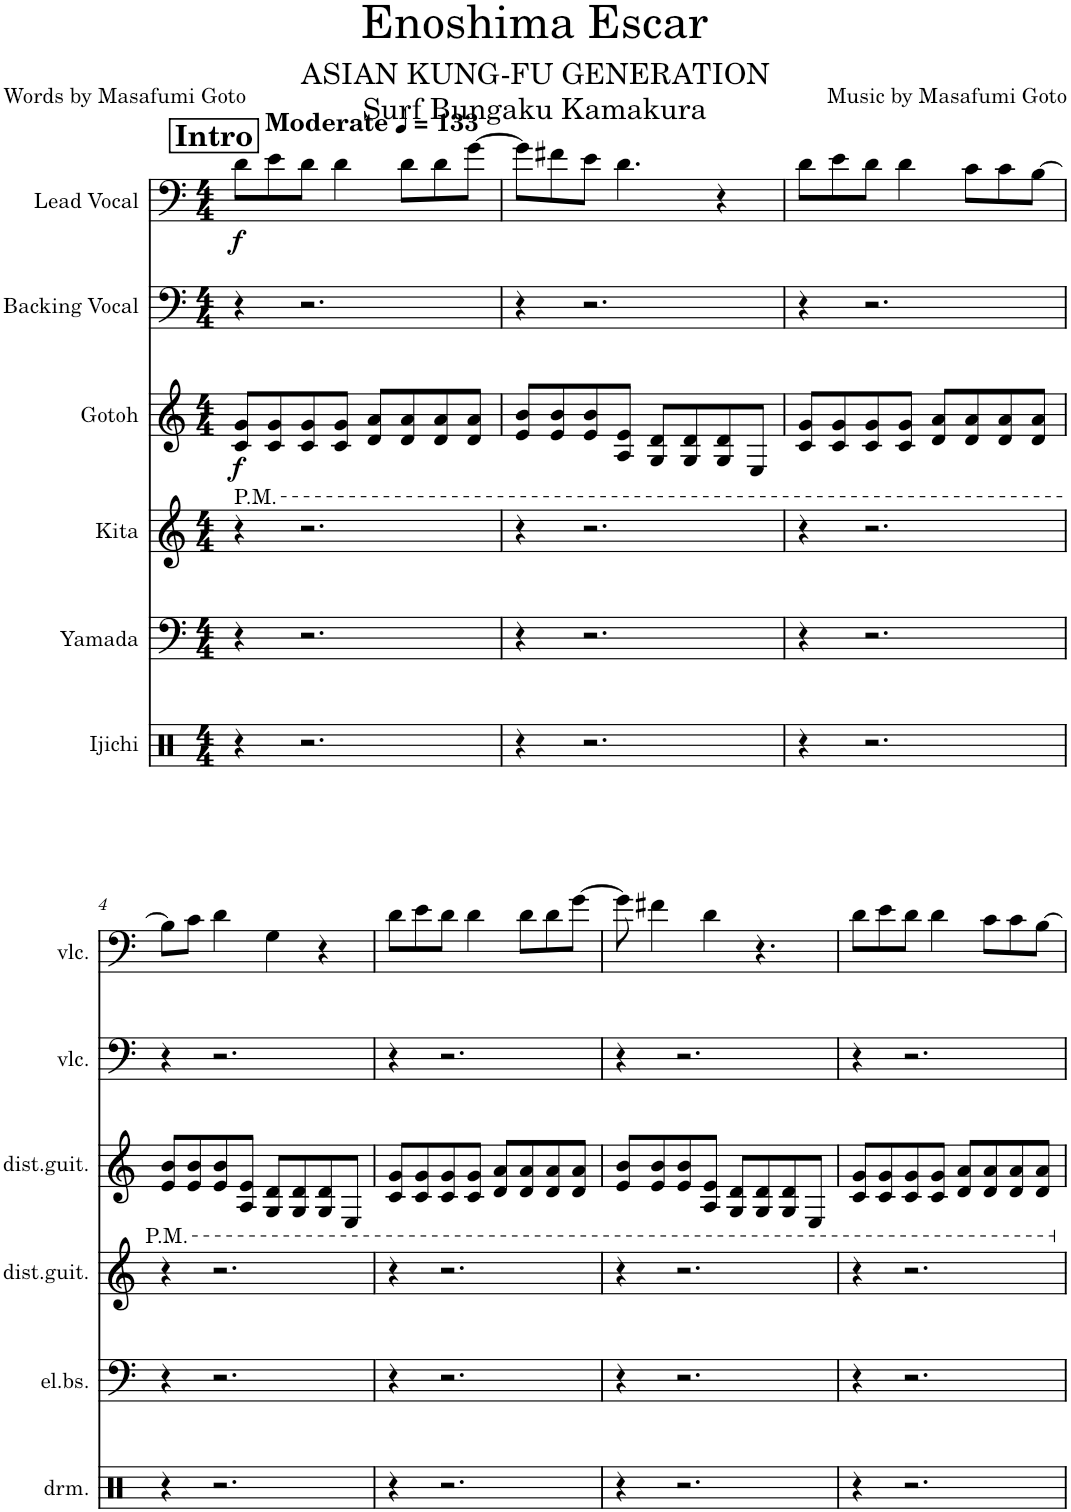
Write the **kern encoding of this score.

**kern	**kern	**kern	**kern	**dynam	**kern	**kern	**dynam
*part6	*part5	*part4	*part3	*part3	*part2	*part1	*part1
*staff6	*staff5	*staff4	*staff3	*staff3	*staff2	*staff1	*staff1
*I"Ijichi	*I"Yamada	*I"Kita	*I"Gotoh	*	*I"Backing Vocal	*I"Lead Vocal	*
*clefX	*clefF4	*clefG2	*clefG2	*	*clefF4	*clefF4	*
*	*Trd7c12	*Trd7c12	*Trd7c12	*	*	*	*
*k[]	*k[]	*k[]	*k[]	*	*k[]	*k[]	*
*M4/4	*M4/4	*M4/4	*M4/4	*	*M4/4	*M4/4	*
*MM133	*MM133	*MM133	*MM133	*	*MM133	*MM133	*
!!LO:REH:place=s1:a:B:cj:fs=14:t=Intro
=1	=1	=1	=1	=1	=1	=1	=1
!	!	!	!	!	!	!LO:TX:a:B:t=Moderate	!
!	!	!	!LO:TX:b:t=P.M.	!	!	!	!
!	!	!	!	!LO:DY:b	!	!	!LO:DY:b
4r	4r	4r	8c/ 8g/L	f	4r	8d\L	f
.	.	.	8c/ 8g/	.	.	8e\	.
2.r	2.r	2.r	8c/ 8g/	.	2.r	8d\J	.
.	.	.	8c/ 8g/J	.	.	4d\	.
.	.	.	8d/ 8a/L	.	.	.	.
.	.	.	8d/ 8a/	.	.	8d\L	.
.	.	.	8d/ 8a/	.	.	8d\	.
.	.	.	8d/ 8a/J	.	.	[8g\J	.
=2	=2	=2	=2	=2	=2	=2	=2
4r	4r	4r	8e/ 8b/L	.	4r	8g\L]	.
.	.	.	8e/ 8b/	.	.	8f#X\	.
2.r	2.r	2.r	8e/ 8b/	.	2.r	8e\J	.
.	.	.	8A/ 8e/J	.	.	4.d\	.
.	.	.	8G/ 8d/L	.	.	.	.
.	.	.	8G/ 8d/	.	.	.	.
.	.	.	8G/ 8d/	.	.	4r	.
.	.	.	8E/J	.	.	.	.
=3	=3	=3	=3	=3	=3	=3	=3
4r	4r	4r	8c/ 8g/L	.	4r	8d\L	.
.	.	.	8c/ 8g/	.	.	8e\	.
2.r	2.r	2.r	8c/ 8g/	.	2.r	8d\J	.
.	.	.	8c/ 8g/J	.	.	4d\	.
.	.	.	8d/ 8a/L	.	.	.	.
.	.	.	8d/ 8a/	.	.	8c\L	.
.	.	.	8d/ 8a/	.	.	8c\	.
.	.	.	8d/ 8a/J	.	.	[8B\J	.
!!LO:LB:g=z
=4	=4	=4	=4	=4	=4	=4	=4
4r	4r	4r	8e/ 8b/L	.	4r	8B\L]	.
.	.	.	8e/ 8b/	.	.	8c\J	.
2.r	2.r	2.r	8e/ 8b/	.	2.r	4d\	.
.	.	.	8A/ 8e/J	.	.	.	.
.	.	.	8G/ 8d/L	.	.	4G\	.
.	.	.	8G/ 8d/	.	.	.	.
.	.	.	8G/ 8d/	.	.	4r	.
.	.	.	8E/J	.	.	.	.
=5	=5	=5	=5	=5	=5	=5	=5
4r	4r	4r	8c/ 8g/L	.	4r	8d\L	.
.	.	.	8c/ 8g/	.	.	8e\	.
2.r	2.r	2.r	8c/ 8g/	.	2.r	8d\J	.
.	.	.	8c/ 8g/J	.	.	4d\	.
.	.	.	8d/ 8a/L	.	.	.	.
.	.	.	8d/ 8a/	.	.	8d\L	.
.	.	.	8d/ 8a/	.	.	8d\	.
.	.	.	8d/ 8a/J	.	.	[8g\J	.
=6	=6	=6	=6	=6	=6	=6	=6
4r	4r	4r	8e/ 8b/L	.	4r	8g\]	.
.	.	.	8e/ 8b/	.	.	4f#X\	.
2.r	2.r	2.r	8e/ 8b/	.	2.r	.	.
.	.	.	8A/ 8e/J	.	.	4d\	.
.	.	.	8G/ 8d/L	.	.	.	.
.	.	.	8G/ 8d/	.	.	4.r	.
.	.	.	8G/ 8d/	.	.	.	.
.	.	.	8E/J	.	.	.	.
=7	=7	=7	=7	=7	=7	=7	=7
4r	4r	4r	8c/ 8g/L	.	4r	8d\L	.
.	.	.	8c/ 8g/	.	.	8e\	.
2.r	2.r	2.r	8c/ 8g/	.	2.r	8d\J	.
.	.	.	8c/ 8g/J	.	.	4d\	.
.	.	.	8d/ 8a/L	.	.	.	.
.	.	.	8d/ 8a/	.	.	8c\L	.
.	.	.	8d/ 8a/	.	.	8c\	.
.	.	.	8d/ 8a/J	.	.	[8B\J	.
=	=	=	=	=	=	=	=
*-	*-	*-	*-	*-	*-	*-	*-
